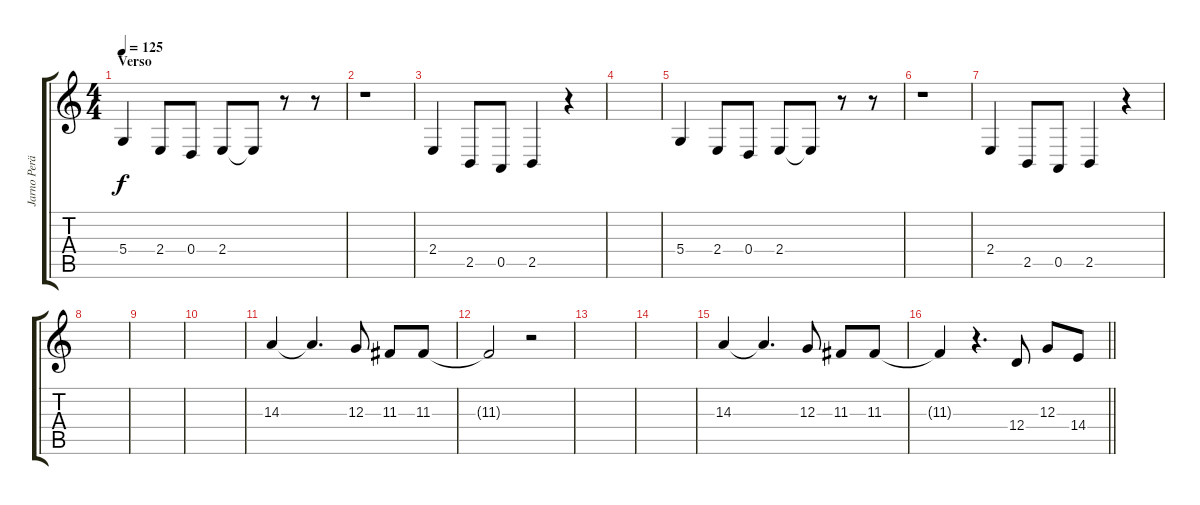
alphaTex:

\track ("Jarno Perätalo" "Jarno Perä") {instrument lead6voice}
\staff {score tabs}
\tuning (E4 B3 G3 D3 A2 E2) {hide}
\ts (4 4)
\section ("" "Verso")
\tempo 125
\clef g2
\ks c
5.4.4{dy f} 2.4.8 0.4.8 2.4.8 2.4{t}.8 r.8 r.8 |
r.1 |
2.4.4 2.5.8 0.5.8 2.5.4 r.4 |
|
5.4.4 2.4.8 0.4.8 2.4.8 2.4{t}.8 r.8 r.8 |
r.1 |
2.4.4 2.5.8 0.5.8 2.5.4 r.4 |
|
|
|
14.3.4 14.3{t}.4{d} 12.3.8 11.3.8 11.3.8 |
11.3{t}.2 r.2 |
|
|
14.3.4 14.3{t}.4{d} 12.3.8 11.3.8 11.3.8 |
\barLineRight lightlight
11.3{t}.4 r.4{d} 12.4.8 12.3.8 14.4.8
